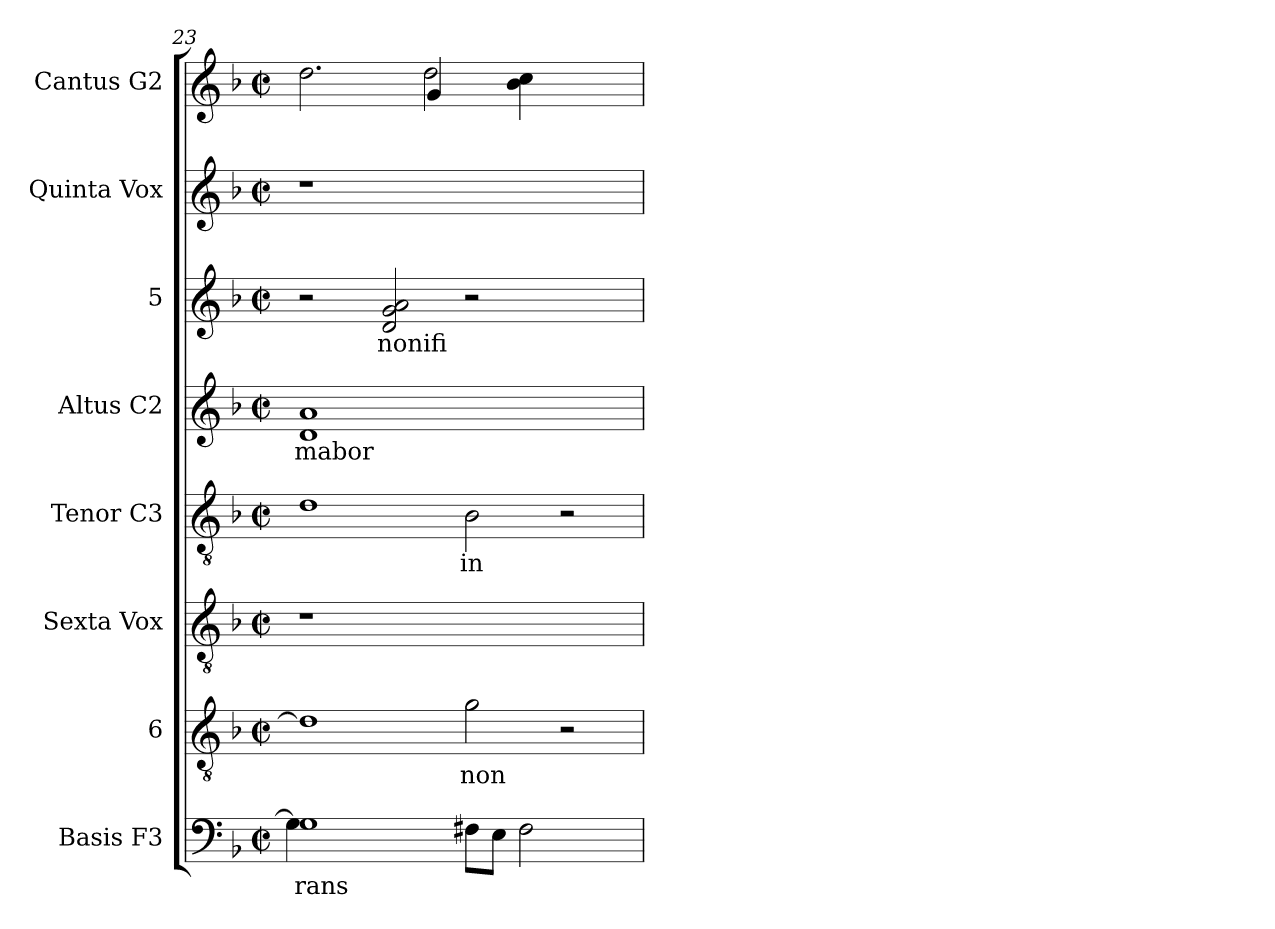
**kern	**text	**kern	**text	**kern	**kern	**text	**kern	**text	**kern	**text	**kern	**kern	**text
*part8	*part8	*part7	*part7	*part6	*part5	*part5	*part4	*part4	*part3	*part3	*part2	*part1	*part1
*staff8	*staff8	*staff7	*staff7	*staff6	*staff5	*staff5	*staff4	*staff4	*staff3	*staff3	*staff2	*staff1	*staff1
*I"Basis  F3	*	*I"6	*	*I"Sexta  Vox	*I"Tenor  C3	*	*I"Altus  C2	*	*I"5	*	*I"Quinta  Vox	*I"Cantus  G2	*
*I'B	*	*	*	*	*I'T	*	*I'A	*	*	*	*	*I'C	*
*clefF4	*	*clefGv2	*	*clefGv2	*clefGv2	*	*clefG2	*	*clefG2	*	*clefG2	*clefG2	*
*k[b-]	*	*k[b-]	*	*k[b-]	*k[b-]	*	*k[b-]	*	*k[b-]	*	*k[b-]	*k[b-]	*
*F:	*	*F:	*	*F:	*F:	*	*F:	*	*F:	*	*F:	*F:	*
*M2/2	*	*M2/2	*	*M2/2	*M2/2	*	*M2/2	*	*M2/2	*	*M2/2	*M2/2	*
*met(c|)	*	*met(c|)	*	*met(c|)	*met(c|)	*	*met(c|)	*	*met(c|)	*	*met(c|)	*met(c|)	*
=23	=23	=23	=23	=23	=23	=23	=23	=23	=23	=23	=23	=23	=23
*^	*	*	*	*	*	*	*	*	*	*	*	*	*
!	!	!LO:LY:b:cj	!	!	!	!	!	!	!LO:LY:b:cj	!	!	!	!	!
*	*	*	*	*	*	*	*	*	*	*	*	*	*^	*
1G	4G\]	-rans	1d]	.	1r	1d	.	1a 1d	-mabor-	2r	.	1r	2.dd\	2.ryy	.
.	4ryy	.	.	.	.	.	.	.	.	.	.	.	.	.	.
!	!	!	!	!	!	!	!	!	!	!	!LO:LY:b:cj	!	!	!	!
.	1.ryy	.	.	.	.	.	.	.	.	2a/ 2g/ 2d/	nonifi	.	.	.	.
!	!	!	!	!	!	!	!	!	!	!	!	!	!	!	!LO:LY:b:cj
.	.	.	.	.	.	.	.	.	.	.	.	.	2dd\	4g/	--
!	!	!LO:LY:b:cj	!	!LO:LY:b:cj	!	!	!LO:LY:b:cj	!	!	!	!	!	!	!	!
8F#X\L	.	.	2g\	non	1ryy	2B-\	in	1ryy	.	2r	.	1ryy	.	2ryy	.
!	!	!LO:LY:b:cj	!	!	!	!	!	!	!	!	!	!	!	!	!
8E\J	.	.	.	.	.	.	.	.	.	.	.	.	.	.	.
!	!	!LO:LY:b:cj	!	!	!	!	!	!	!	!	!	!	!	!	!
2F#\	.	.	.	.	.	.	.	.	.	.	.	.	4cc\ 4b-\	.	.
.	.	.	2r	.	.	2r	.	.	.	2ryy	.	.	2ryy	2ryy	.
4ryy	.	.	.	.	.	.	.	.	.	.	.	.	.	.	.
*v	*v	*	*	*	*	*	*	*	*	*	*	*	*v	*v	*
=	=	=	=	=	=	=	=	=	=	=	=	=	=
*-	*-	*-	*-	*-	*-	*-	*-	*-	*-	*-	*-	*-	*-
